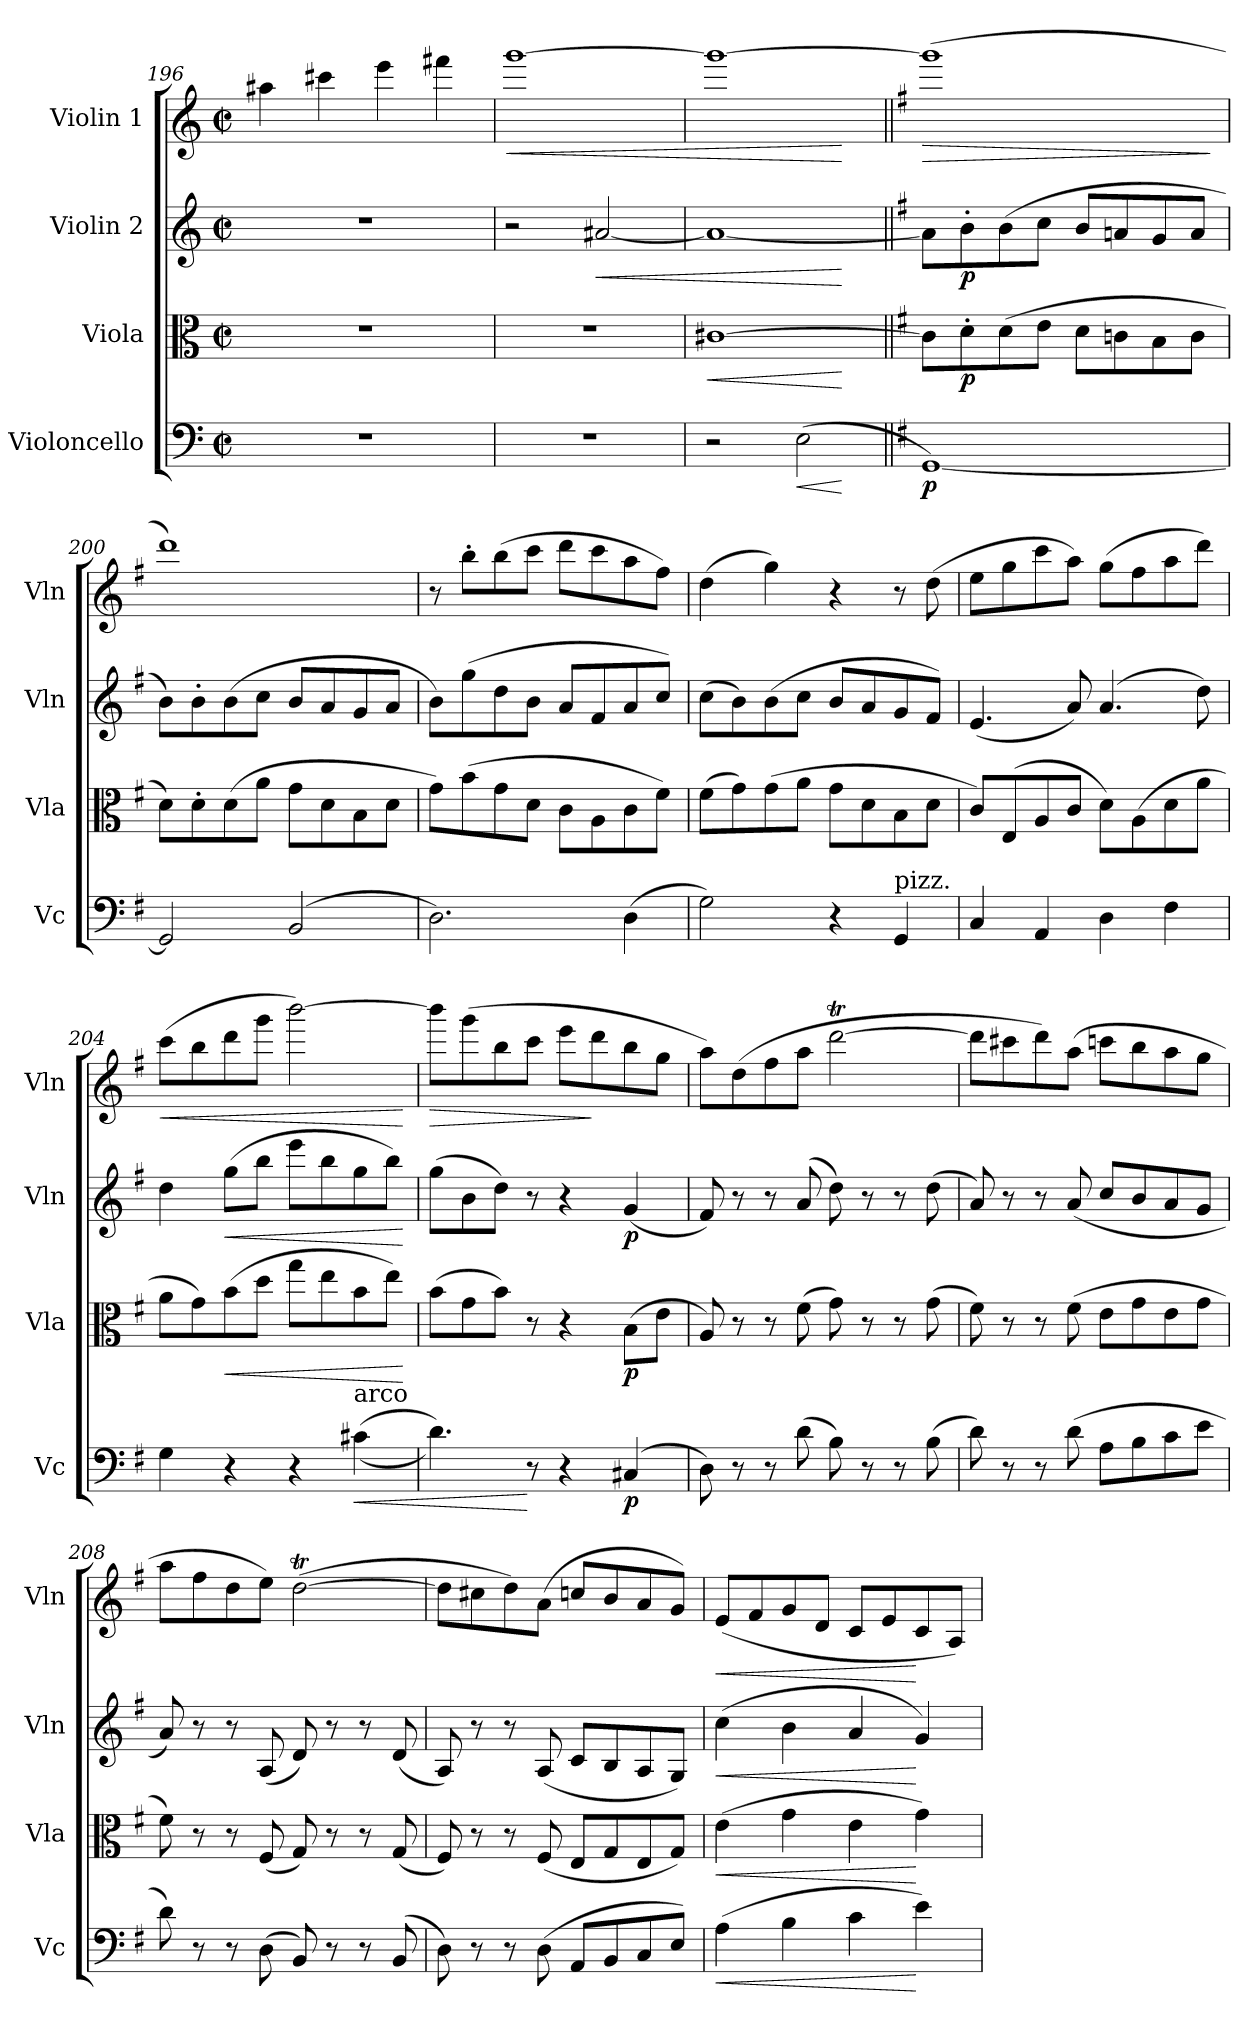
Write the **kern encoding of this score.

**kern	**dynam	**kern	**dynam	**kern	**dynam	**kern	**dynam
*part4	*part4	*part3	*part3	*part2	*part2	*part1	*part1
*staff4	*staff4	*staff3	*staff3	*staff2	*staff2	*staff1	*staff1
*I"Violoncello	*	*I"Viola	*	*I"Violin 2	*	*I"Violin 1	*
*I'Vc	*	*I'Vla	*	*I'Vln	*	*I'Vln	*
*clefF4	*	*clefC3	*	*clefG2	*	*clefG2	*
*k[]	*	*k[]	*	*k[]	*	*k[]	*
*M2/2	*	*M2/2	*	*M2/2	*	*M2/2	*
*met(c|)	*	*met(c|)	*	*met(c|)	*	*met(c|)	*
=196	=196	=196	=196	=196	=196	=196	=196
1r	.	1r	.	1r	.	4aa#X\	.
.	.	.	.	.	.	4ccc#X\	.
.	.	.	.	.	.	4eee\	.
.	.	.	.	.	.	4fff#X\	.
=197	=197	=197	=197	=197	=197	=197	=197
!	!	!	!	!	!	!	!LO:HP:b
1r	.	1r	.	2r	.	[>1ggg	<
!	!	!	!	!	!LO:HP:b	!	!
.	.	.	.	[<2a#X/	<	.	.
=198	=198	=198	=198	=198	=198	=198	=198
!	!	!	!LO:HP:b	!	!	!	!
2r	.	[>1c#X	<	1a#_	.	1ggg_	.
!	!LO:HP:b	!	!	!	!	!	!
(<2E\	<	.	.	.	.	.	.
.	[	.	[	.	[	.	[
=199||	=199||	=199||	=199||	=199||	=199||	=199||	=199||
*k[f#]	*	*k[f#]	*	*k[f#]	*	*k[f#]	*
!	!LO:DY:b	!	!	!	!	!	!LO:HP:b
[<1GG)	p	8c#\L]	.	8a#\L]	.	(1ggg]	>
!	!	!	!LO:DY:b	!	!LO:DY:b	!	!
.	.	8d'\	p	8b'\	p	.	.
.	.	(>8d\	.	(>8b\	.	.	.
.	.	8e\J	.	8cc\J	.	.	.
.	.	8d\L	.	8b/L	.	.	.
.	.	8cn\	.	8an/	.	.	.
.	.	8B\	.	8g/	.	.	.
.	.	8c\J	.	8a/J	.	.	.
.	.	.	.	.	.	.	]
=200	=200	=200	=200	=200	=200	=200	=200
2GG/]	.	8d\L)	.	8b\L)	.	1ddd)	.
.	.	8d'\	.	8b'\	.	.	.
.	.	(8d\	.	(>8b\	.	.	.
.	.	8a\J	.	8cc\J	.	.	.
(>2BB/	.	8g\L	.	8b/L	.	.	.
.	.	8d\	.	8a/	.	.	.
.	.	8B\	.	8g/	.	.	.
.	.	8d\J	.	8a/J	.	.	.
!!LO:LB:g=z
=201	=201	=201	=201	=201	=201	=201	=201
2.D\)	.	8g\L)	.	8b\L)	.	8r	.
.	.	(8b\	.	(>8gg\	.	8bb'\L	.
.	.	8g\	.	8dd\	.	(8bb\	.
.	.	8d\J	.	8b\J	.	8ccc\J	.
.	.	8c\L	.	8a/L	.	8ddd\L	.
.	.	8A\	.	8f#/	.	8ccc\	.
(>4D\	.	8c\	.	8a/	.	8aa\	.
.	.	8f#\J)	.	8cc/J)	.	8ff#\J)	.
=202	=202	=202	=202	=202	=202	=202	=202
2G\)	.	(>8f#\L	.	(>8cc\L	.	(4dd\	.
.	.	8g\)	.	8b\)	.	.	.
.	.	(>8g\	.	(>8b\	.	4gg\)	.
.	.	8a\J	.	8cc\J	.	.	.
4r	.	8g\L	.	8b/L	.	4r	.
.	.	8d\	.	8a/	.	.	.
!LO:TX:a:t=pizz.	!	!	!	!	!	!	!
4GG/	.	8B\	.	8g/	.	8r	.
.	.	8d\J	.	8f#/J)	.	(8dd\	.
=203	=203	=203	=203	=203	=203	=203	=203
4C/	.	8c/L)	.	(<4.e/	.	8ee\L	.
.	.	(<8E/	.	.	.	8gg\	.
4AA/	.	8A/	.	.	.	8ccc\	.
.	.	8c/J	.	8a/)	.	8aa\J)	.
4D\	.	8d\L)	.	(>4.a/	.	(8gg\L	.
.	.	(>8A\	.	.	.	8ff#\	.
4F#\	.	8d\	.	.	.	8aa\	.
.	.	8a\J	.	8dd\)	.	8ddd\J)	.
=204	=204	=204	=204	=204	=204	=204	=204
!	!	!	!	!	!	!	!LO:HP:b
4G\	.	8a\L	.	4dd\	.	(8ccc\L	<
.	.	8g\)	.	.	.	8bb\	.
!	!	!	!LO:HP:b	!	!LO:HP:b	!	!
4r	.	(8b\	<	(>8gg\L	<	8ddd\	.
.	.	8dd\J	.	8bb\J	.	8ggg\J	.
4r	.	8gg\L	.	8eee\L	.	[>2bbb\)	.
.	.	8ee\	.	8bb\	.	.	.
!LO:TX:a:t=arco	!	!	!	!	!	!	!
!	!LO:HP:b	!	!	!	!	!	!
(>(>4c#X\	<	8b\	.	8gg\	.	.	.
.	.	8ee\J)	.	8bb\J)	.	.	.
.	.	.	[	.	[	.	[
=205	=205	=205	=205	=205	=205	=205	=205
!	!	!	!	!	!	!	!LO:HP:b
4.d\))	.	(>8b\L	.	(>8gg\L	.	8bbb\L]	>
.	.	8g\	.	8b\	.	(8ggg\	.
.	.	8b\J)	.	8dd\J)	.	8bb\	.
8r	[	8r	.	8r	.	8ccc\J	.
4r	.	4r	.	4r	.	8eee\L	.
.	.	.	.	.	.	8ddd\	]
!	!LO:DY:b	!	!LO:DY:b	!	!LO:DY:b	!	!
(>4C#X/	p	(>8B\L	p	(<4g/	p	8bb\	.
.	.	8e\J	.	.	.	8gg\J	.
!!LO:PB:g=z
=206	=206	=206	=206	=206	=206	=206	=206
8D\)	.	8A/)	.	8f#/)	.	8aa\L)	.
8r	.	8r	.	8r	.	(8dd\	.
8r	.	8r	.	8r	.	8ff#\	.
(>8d\	.	(>8f#\	.	(>8a/	.	8aa\J	.
8B\)	.	8g\)	.	8dd\)	.	[>2dddT\	.
8r	.	8r	.	8r	.	.	.
8r	.	8r	.	8r	.	.	.
(>8B\	.	(8g\	.	(>8dd\	.	.	.
=207	=207	=207	=207	=207	=207	=207	=207
8d\)	.	8f#\)	.	8a/)	.	8dddTTT\L]	.
8r	.	8r	.	8r	.	8ccc#X\	.
8r	.	8r	.	8r	.	8ddd\)	.
(>8d\	.	(>8f#\	.	(<8a/	.	(8aa\J	.
8A\L	.	8e\L	.	8cc/L	.	8cccn\L	.
8B\	.	8g\	.	8b/	.	8bb\	.
8c\	.	8e\	.	8a/	.	8aa\	.
8e\J	.	8g\J	.	8g/J	.	8gg\J	.
=208	=208	=208	=208	=208	=208	=208	=208
8d\)	.	8f#\)	.	8a/)	.	8aa\L	.
8r	.	8r	.	8r	.	8ff#\	.
8r	.	8r	.	8r	.	8dd\	.
(8D\	.	(8F#/	.	(<8A/	.	8ee\J)	.
8BB/)	.	8G/)	.	8d/)	.	([>2ddT\	.
8r	.	8r	.	8r	.	.	.
8r	.	8r	.	8r	.	.	.
(8BB/	.	(8G/	.	(<8d/	.	.	.
=209	=209	=209	=209	=209	=209	=209	=209
8D\)	.	8F#/)	.	8A/)	.	8ddTTT\L]	.
8r	.	8r	.	8r	.	8cc#X\	.
8r	.	8r	.	8r	.	8dd\)	.
(>8D\	.	(<8F#/	.	(8A/	.	(8a\J	.
8AA/L	.	8E/L	.	8c/L	.	8ccn/L	.
8BB/	.	8G/	.	8B/	.	8b/	.
8C/	.	8E/	.	8A/	.	8a/	.
8E/J)	.	8G/J)	.	8G/J)	.	8g/J)	.
=210	=210	=210	=210	=210	=210	=210	=210
!	!LO:HP:b	!	!LO:HP:b	!	!LO:HP:b	!	!LO:HP:b
(>4A\	<	(4e\	<	(>4cc\	<	(8e/L	<
.	.	.	.	.	.	8f#/	.
4B\	.	4g\	.	4b\	.	8g/	.
.	.	.	.	.	.	8d/J	.
4c\	.	4e\	.	4a/	.	8c/L	.
.	.	.	.	.	.	8e/	.
4e\)	[	4g\)	[	4g/)	[	8c/	[
.	.	.	.	.	.	8A/J)	.
=	=	=	=	=	=	=	=
*-	*-	*-	*-	*-	*-	*-	*-
